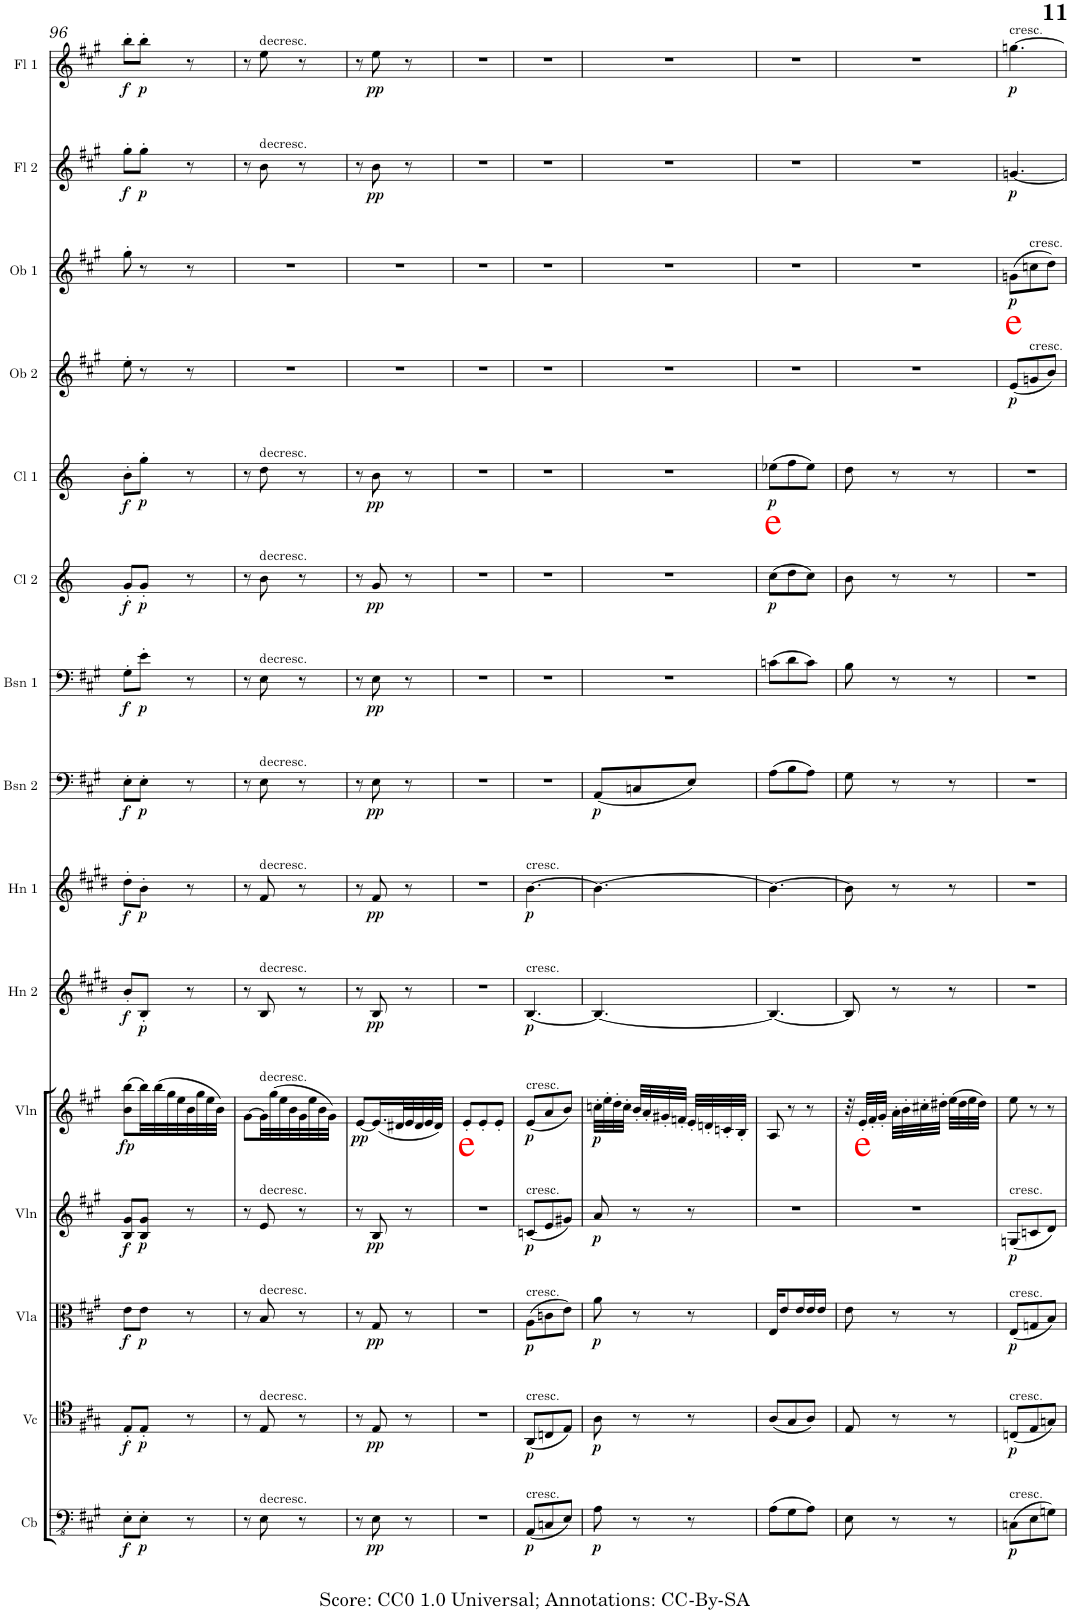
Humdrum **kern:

**kern	**dynam	**kern	**dynam	**kern	**dynam	**kern	**dynam	**kern	**text	**dynam	**kern	**dynam	**kern	**dynam	**kern	**dynam	**kern	**dynam	**kern	**dynam	**kern	**text	**dynam	**kern	**dynam	**kern	**text	**dynam	**kern	**dynam	**kern	**dynam
*part15	*part15	*part14	*part14	*part13	*part13	*part12	*part12	*part11	*part11	*part11	*part10	*part10	*part9	*part9	*part8	*part8	*part7	*part7	*part6	*part6	*part5	*part5	*part5	*part4	*part4	*part3	*part3	*part3	*part2	*part2	*part1	*part1
*staff15	*staff15	*staff14	*staff14	*staff13	*staff13	*staff12	*staff12	*staff11	*staff11	*staff11	*staff10	*staff10	*staff9	*staff9	*staff8	*staff8	*staff7	*staff7	*staff6	*staff6	*staff5	*staff5	*staff5	*staff4	*staff4	*staff3	*staff3	*staff3	*staff2	*staff2	*staff1	*staff1
*I"Contrabass	*	*I"Violoncello	*	*I"Viola	*	*I"Violin	*	*I"Violin	*	*	*I"F Horn 2 (orig. E and A)	*	*I"F Horn 1 (orig. E and A)	*	*I"Bassoon 2	*	*I"Bassoon 1	*	*I"A Clarinet 2	*	*I"A Clarinet 1	*	*	*I"Oboe 2	*	*I"Oboe 1	*	*	*I"Flute 2	*	*I"Flute 1	*
*I'Cb	*	*I'Vc	*	*I'Vla	*	*I'Vln	*	*I'Vln	*	*	*I'Hn 2	*	*I'Hn 1	*	*I'Bsn 2	*	*I'Bsn 1	*	*I'Cl 2	*	*I'Cl 1	*	*	*I'Ob 2	*	*I'Ob 1	*	*	*I'Fl 2	*	*I'Fl 1	*
!!LO:PB:g=z
*clefFv4	*	*clefC4	*	*clefC3	*	*clefG2	*	*clefG2	*	*	*clefG2	*	*clefG2	*	*clefF4	*	*clefF4	*	*clefG2	*	*clefG2	*	*	*clefG2	*	*clefG2	*	*	*clefG2	*	*clefG2	*
*	*	*	*	*	*	*	*	*	*	*	*Trd4c7	*	*Trd4c7	*	*	*	*	*	*Trd2c3	*	*Trd2c3	*	*	*	*	*	*	*	*	*	*	*
*k[f#c#g#]	*	*k[f#c#g#]	*	*k[f#c#g#]	*	*k[f#c#g#]	*	*k[f#c#g#]	*	*	*k[f#c#g#d#]	*	*k[f#c#g#d#]	*	*k[f#c#g#]	*	*k[f#c#g#]	*	*k[]	*	*k[]	*	*	*k[f#c#g#]	*	*k[f#c#g#]	*	*	*k[f#c#g#]	*	*k[f#c#g#]	*
*M3/8	*	*M3/8	*	*M3/8	*	*M3/8	*	*M3/8	*	*	*M3/8	*	*M3/8	*	*M3/8	*	*M3/8	*	*M3/8	*	*M3/8	*	*	*M3/8	*	*M3/8	*	*	*M3/8	*	*M3/8	*
=96	=96	=96	=96	=96	=96	=96	=96	=96	=96	=96	=96	=96	=96	=96	=96	=96	=96	=96	=96	=96	=96	=96	=96	=96	=96	=96	=96	=96	=96	=96	=96	=96
!	!LO:DY:b	!	!LO:DY:b	!	!LO:DY:b	!	!LO:DY:b	!	!	!LO:DY:b	!	!LO:DY:b	!	!LO:DY:b	!	!LO:DY:b	!	!LO:DY:b	!	!LO:DY:b	!	!	!LO:DY:b	!	!	!	!	!	!	!LO:DY:b	!	!LO:DY:b
8EE'\L	f	8E'/L	f	8e\L	f	8B/ 8g#/L	f	(8b\ 8bb\L	.	fp	8b'/L	f	8dd#'\L	f	8E'\L	f	8G#'\L	f	8g'/L	f	8b'\L	.	f	8ee'\	.	8gg#'\	.	.	8gg#'\L	f	8bb'\L	f
!	!LO:DY:b	!	!LO:DY:b	!	!LO:DY:b	!	!LO:DY:b	!	!	!	!	!LO:DY:b	!	!LO:DY:b	!	!LO:DY:b	!	!LO:DY:b	!	!LO:DY:b	!	!	!LO:DY:b	!	!	!	!	!	!	!LO:DY:b	!	!LO:DY:b
8EE'\J	p	8E'/J	p	8e\J	p	8B/ 8g#/J	p	32bb\LL)	.	.	8B'/J	p	8b'\J	p	8E'\J	p	8e'\J	p	8g'/J	p	8gg'\J	.	p	8r	.	8r	.	.	8gg#'\J	p	8bb'\J	p
.	.	.	.	.	.	.	.	(32bb\	.	.	.	.	.	.	.	.	.	.	.	.	.	.	.	.	.	.	.	.	.	.	.	.
.	.	.	.	.	.	.	.	32gg#\	.	.	.	.	.	.	.	.	.	.	.	.	.	.	.	.	.	.	.	.	.	.	.	.
.	.	.	.	.	.	.	.	32ee\	.	.	.	.	.	.	.	.	.	.	.	.	.	.	.	.	.	.	.	.	.	.	.	.
8r	.	8r	.	8r	.	8r	.	32b\	.	.	8r	.	8r	.	8r	.	8r	.	8r	.	8r	.	.	8r	.	8r	.	.	8r	.	8r	.
.	.	.	.	.	.	.	.	32gg#\	.	.	.	.	.	.	.	.	.	.	.	.	.	.	.	.	.	.	.	.	.	.	.	.
.	.	.	.	.	.	.	.	32ee\	.	.	.	.	.	.	.	.	.	.	.	.	.	.	.	.	.	.	.	.	.	.	.	.
.	.	.	.	.	.	.	.	32b\JJJ)	.	.	.	.	.	.	.	.	.	.	.	.	.	.	.	.	.	.	.	.	.	.	.	.
=97	=97	=97	=97	=97	=97	=97	=97	=97	=97	=97	=97	=97	=97	=97	=97	=97	=97	=97	=97	=97	=97	=97	=97	=97	=97	=97	=97	=97	=97	=97	=97	=97
8r	.	8r	.	8r	.	8r	.	[8g#\L	.	.	8r	.	8r	.	8r	.	8r	.	8r	.	8r	.	.	4.r	.	4.r	.	.	8r	.	8r	.
!	!	!	!	!	!	!	!	!	!	!	!	!	!	!	!	!	!	!	!	!	!	!	!	!	!	!	!	!	!	!	!LO:TX:a:t=decresc.	!
!	!	!	!	!	!	!	!	!	!	!	!	!	!	!	!	!	!	!	!	!	!	!	!	!	!	!	!	!	!LO:TX:a:t=decresc.	!	!	!
!	!	!	!	!	!	!	!	!	!	!	!	!	!	!	!	!	!	!	!	!	!LO:TX:a:t=decresc.	!	!	!	!	!	!	!	!	!	!	!
!	!	!	!	!	!	!	!	!	!	!	!	!	!	!	!	!	!	!	!LO:TX:a:t=decresc.	!	!	!	!	!	!	!	!	!	!	!	!	!
!	!	!	!	!	!	!	!	!	!	!	!	!	!	!	!	!	!LO:TX:a:t=decresc.	!	!	!	!	!	!	!	!	!	!	!	!	!	!	!
!	!	!	!	!	!	!	!	!	!	!	!	!	!	!	!LO:TX:a:t=decresc.	!	!	!	!	!	!	!	!	!	!	!	!	!	!	!	!	!
!	!	!	!	!	!	!	!	!	!	!	!	!	!LO:TX:a:t=decresc.	!	!	!	!	!	!	!	!	!	!	!	!	!	!	!	!	!	!	!
!	!	!	!	!	!	!	!	!	!	!	!LO:TX:a:t=decresc.	!	!	!	!	!	!	!	!	!	!	!	!	!	!	!	!	!	!	!	!	!
!	!	!	!	!	!	!	!	!LO:TX:a:t=decresc.	!	!	!	!	!	!	!	!	!	!	!	!	!	!	!	!	!	!	!	!	!	!	!	!
!	!	!	!	!	!	!LO:TX:a:t=decresc.	!	!	!	!	!	!	!	!	!	!	!	!	!	!	!	!	!	!	!	!	!	!	!	!	!	!
!	!	!	!	!LO:TX:a:t=decresc.	!	!	!	!	!	!	!	!	!	!	!	!	!	!	!	!	!	!	!	!	!	!	!	!	!	!	!	!
!	!	!LO:TX:a:t=decresc.	!	!	!	!	!	!	!	!	!	!	!	!	!	!	!	!	!	!	!	!	!	!	!	!	!	!	!	!	!	!
!LO:TX:a:t=decresc.	!	!	!	!	!	!	!	!	!	!	!	!	!	!	!	!	!	!	!	!	!	!	!	!	!	!	!	!	!	!	!	!
8EE\	.	8E/	.	8B/	.	8e/	.	32g#\LL]	.	.	8B/	.	8f#/	.	8E\	.	8E\	.	8b\	.	8dd\	.	.	.	.	.	.	.	8b\	.	8ee\	.
.	.	.	.	.	.	.	.	(32gg#\	.	.	.	.	.	.	.	.	.	.	.	.	.	.	.	.	.	.	.	.	.	.	.	.
.	.	.	.	.	.	.	.	32ee\	.	.	.	.	.	.	.	.	.	.	.	.	.	.	.	.	.	.	.	.	.	.	.	.
.	.	.	.	.	.	.	.	32b\	.	.	.	.	.	.	.	.	.	.	.	.	.	.	.	.	.	.	.	.	.	.	.	.
8r	.	8r	.	8r	.	8r	.	32g#\	.	.	8r	.	8r	.	8r	.	8r	.	8r	.	8r	.	.	.	.	.	.	.	8r	.	8r	.
.	.	.	.	.	.	.	.	32ee\	.	.	.	.	.	.	.	.	.	.	.	.	.	.	.	.	.	.	.	.	.	.	.	.
.	.	.	.	.	.	.	.	32b\	.	.	.	.	.	.	.	.	.	.	.	.	.	.	.	.	.	.	.	.	.	.	.	.
.	.	.	.	.	.	.	.	32g#\JJJ)	.	.	.	.	.	.	.	.	.	.	.	.	.	.	.	.	.	.	.	.	.	.	.	.
=98	=98	=98	=98	=98	=98	=98	=98	=98	=98	=98	=98	=98	=98	=98	=98	=98	=98	=98	=98	=98	=98	=98	=98	=98	=98	=98	=98	=98	=98	=98	=98	=98
!	!	!	!	!	!	!	!	!	!	!LO:DY:b	!	!	!	!	!	!	!	!	!	!	!	!	!	!	!	!	!	!	!	!	!	!
8r	.	8r	.	8r	.	8r	.	[8e/L	.	pp	8r	.	8r	.	8r	.	8r	.	8r	.	8r	.	.	4.r	.	4.r	.	.	8r	.	8r	.
!	!LO:DY:b	!	!LO:DY:b	!	!LO:DY:b	!	!LO:DY:b	!	!	!	!	!LO:DY:b	!	!LO:DY:b	!	!LO:DY:b	!	!LO:DY:b	!	!LO:DY:b	!	!	!LO:DY:b	!	!	!	!	!	!	!LO:DY:b	!	!LO:DY:b
8EE\	pp	8E/	pp	8G#/	pp	8B/	pp	(16.e/L]	.	.	8B/	pp	8f#/	pp	8E\	pp	8E\	pp	8g/	pp	8b\	.	pp	.	.	.	.	.	8b\	pp	8ee\	pp
.	.	.	.	.	.	.	.	32d#X/L	.	.	.	.	.	.	.	.	.	.	.	.	.	.	.	.	.	.	.	.	.	.	.	.
8r	.	8r	.	8r	.	8r	.	32e/	.	.	8r	.	8r	.	8r	.	8r	.	8r	.	8r	.	.	.	.	.	.	.	8r	.	8r	.
.	.	.	.	.	.	.	.	32d#/	.	.	.	.	.	.	.	.	.	.	.	.	.	.	.	.	.	.	.	.	.	.	.	.
.	.	.	.	.	.	.	.	32e/	.	.	.	.	.	.	.	.	.	.	.	.	.	.	.	.	.	.	.	.	.	.	.	.
.	.	.	.	.	.	.	.	32d#/JJJ)	.	.	.	.	.	.	.	.	.	.	.	.	.	.	.	.	.	.	.	.	.	.	.	.
=99	=99	=99	=99	=99	=99	=99	=99	=99	=99	=99	=99	=99	=99	=99	=99	=99	=99	=99	=99	=99	=99	=99	=99	=99	=99	=99	=99	=99	=99	=99	=99	=99
!	!	!	!	!	!	!	!	!	!LO:LY:b:color=#FF0000	!	!	!	!	!	!	!	!	!	!	!	!	!	!	!	!	!	!	!	!	!	!	!
4.r	.	4.r	.	4.r	.	4.r	.	8e'/L	e	.	4.r	.	4.r	.	4.r	.	4.r	.	4.r	.	4.r	.	.	4.r	.	4.r	.	.	4.r	.	4.r	.
.	.	.	.	.	.	.	.	8e'/	.	.	.	.	.	.	.	.	.	.	.	.	.	.	.	.	.	.	.	.	.	.	.	.
.	.	.	.	.	.	.	.	8e'/J	.	.	.	.	.	.	.	.	.	.	.	.	.	.	.	.	.	.	.	.	.	.	.	.
=100	=100	=100	=100	=100	=100	=100	=100	=100	=100	=100	=100	=100	=100	=100	=100	=100	=100	=100	=100	=100	=100	=100	=100	=100	=100	=100	=100	=100	=100	=100	=100	=100
!	!	!	!	!	!	!	!	!	!	!	!	!	!LO:TX:a:t=cresc.	!	!	!	!	!	!	!	!	!	!	!	!	!	!	!	!	!	!	!
!	!	!	!	!	!	!	!	!	!	!	!LO:TX:a:t=cresc.	!	!	!	!	!	!	!	!	!	!	!	!	!	!	!	!	!	!	!	!	!
!	!	!	!	!	!	!	!	!LO:TX:a:t=cresc.	!	!	!	!	!	!	!	!	!	!	!	!	!	!	!	!	!	!	!	!	!	!	!	!
!	!	!	!	!	!	!LO:TX:a:t=cresc.	!	!	!	!	!	!	!	!	!	!	!	!	!	!	!	!	!	!	!	!	!	!	!	!	!	!
!	!	!	!	!LO:TX:a:t=cresc.	!	!	!	!	!	!	!	!	!	!	!	!	!	!	!	!	!	!	!	!	!	!	!	!	!	!	!	!
!	!	!LO:TX:a:t=cresc.	!	!	!	!	!	!	!	!	!	!	!	!	!	!	!	!	!	!	!	!	!	!	!	!	!	!	!	!	!	!
!LO:TX:a:t=cresc.	!	!	!	!	!	!	!	!	!	!	!	!	!	!	!	!	!	!	!	!	!	!	!	!	!	!	!	!	!	!	!	!
!	!LO:DY:b	!	!LO:DY:b	!	!LO:DY:b	!	!LO:DY:b	!	!	!LO:DY:b	!	!LO:DY:b	!	!LO:DY:b	!	!	!	!	!	!	!	!	!	!	!	!	!	!	!	!	!	!
(8AAA/L	p	(8AA/L	p	(8A\L	p	(8cn/L	p	(8e/L	.	p	[4.B/	p	[4.b\	p	4.r	.	4.r	.	4.r	.	4.r	.	.	4.r	.	4.r	.	.	4.r	.	4.r	.
8CCn/	.	8Cn/	.	8cn\	.	8e/	.	8a/	.	.	.	.	.	.	.	.	.	.	.	.	.	.	.	.	.	.	.	.	.	.	.	.
8EE/J)	.	8E/J)	.	8e\J)	.	8g#X/J)	.	8b/J)	.	.	.	.	.	.	.	.	.	.	.	.	.	.	.	.	.	.	.	.	.	.	.	.
=101	=101	=101	=101	=101	=101	=101	=101	=101	=101	=101	=101	=101	=101	=101	=101	=101	=101	=101	=101	=101	=101	=101	=101	=101	=101	=101	=101	=101	=101	=101	=101	=101
!	!LO:DY:b	!	!LO:DY:b	!	!LO:DY:b	!	!LO:DY:b	!	!	!LO:DY:b	!	!	!	!	!	!LO:DY:b	!	!	!	!	!	!	!	!	!	!	!	!	!	!	!	!
8AA\	p	8A\	p	8a\	p	8a/	p	32ccn'\LLL	.	p	4.B/_	.	4.b\_	.	(8AA/L	p	4.r	.	4.r	.	4.r	.	.	4.r	.	4.r	.	.	4.r	.	4.r	.
.	.	.	.	.	.	.	.	32ee'\	.	.	.	.	.	.	.	.	.	.	.	.	.	.	.	.	.	.	.	.	.	.	.	.
.	.	.	.	.	.	.	.	32dd'\	.	.	.	.	.	.	.	.	.	.	.	.	.	.	.	.	.	.	.	.	.	.	.	.
.	.	.	.	.	.	.	.	32cc'\JJJ	.	.	.	.	.	.	.	.	.	.	.	.	.	.	.	.	.	.	.	.	.	.	.	.
8r	.	8r	.	8r	.	8r	.	32b'/LLL	.	.	.	.	.	.	8Cn/	.	.	.	.	.	.	.	.	.	.	.	.	.	.	.	.	.
.	.	.	.	.	.	.	.	32a'/	.	.	.	.	.	.	.	.	.	.	.	.	.	.	.	.	.	.	.	.	.	.	.	.
.	.	.	.	.	.	.	.	32g#X'/	.	.	.	.	.	.	.	.	.	.	.	.	.	.	.	.	.	.	.	.	.	.	.	.
.	.	.	.	.	.	.	.	32fn'/JJJ	.	.	.	.	.	.	.	.	.	.	.	.	.	.	.	.	.	.	.	.	.	.	.	.
8r	.	8r	.	8r	.	8r	.	32e'/LLL	.	.	.	.	.	.	8E/J)	.	.	.	.	.	.	.	.	.	.	.	.	.	.	.	.	.
.	.	.	.	.	.	.	.	32dn'/	.	.	.	.	.	.	.	.	.	.	.	.	.	.	.	.	.	.	.	.	.	.	.	.
.	.	.	.	.	.	.	.	32cn'/	.	.	.	.	.	.	.	.	.	.	.	.	.	.	.	.	.	.	.	.	.	.	.	.
.	.	.	.	.	.	.	.	32B'/JJJ	.	.	.	.	.	.	.	.	.	.	.	.	.	.	.	.	.	.	.	.	.	.	.	.
=102	=102	=102	=102	=102	=102	=102	=102	=102	=102	=102	=102	=102	=102	=102	=102	=102	=102	=102	=102	=102	=102	=102	=102	=102	=102	=102	=102	=102	=102	=102	=102	=102
!	!	!	!	!	!	!	!	!	!	!	!	!	!	!	!	!	!	!	!	!LO:DY:b	!	!LO:LY:b:color=#FF0000	!LO:DY:b	!	!	!	!	!	!	!	!	!
(8AA\L	.	(8A/L	.	16E/KL	.	4.r	.	8A/	.	.	4.B/_	.	4.b\_	.	(8A\L	.	(8cn\L	.	(8cc\L	p	(8ee-X\L	e	p	4.r	.	4.r	.	.	4.r	.	4.r	.
.	.	.	.	8e/	.	.	.	.	.	.	.	.	.	.	.	.	.	.	.	.	.	.	.	.	.	.	.	.	.	.	.	.
8GG#\	.	8G#/	.	.	.	.	.	8r	.	.	.	.	.	.	8B\	.	8d\	.	8dd\	.	8ff\	.	.	.	.	.	.	.	.	.	.	.
.	.	.	.	16e/L	.	.	.	.	.	.	.	.	.	.	.	.	.	.	.	.	.	.	.	.	.	.	.	.	.	.	.	.
8AA\J)	.	8A/J)	.	16e/	.	.	.	8r	.	.	.	.	.	.	8A\J)	.	8c\J)	.	8cc\J)	.	8ee-\J)	.	.	.	.	.	.	.	.	.	.	.
.	.	.	.	16e/JJ	.	.	.	.	.	.	.	.	.	.	.	.	.	.	.	.	.	.	.	.	.	.	.	.	.	.	.	.
=103	=103	=103	=103	=103	=103	=103	=103	=103	=103	=103	=103	=103	=103	=103	=103	=103	=103	=103	=103	=103	=103	=103	=103	=103	=103	=103	=103	=103	=103	=103	=103	=103
8EE\	.	8E/	.	8e\	.	4.r	.	32r	.	.	8B/]	.	8b\]	.	8G#\	.	8B\	.	8b\	.	8dd\	.	.	4.r	.	4.r	.	.	4.r	.	4.r	.
!	!	!	!	!	!	!	!	!	!LO:LY:b:color=#FF0000	!	!	!	!	!	!	!	!	!	!	!	!	!	!	!	!	!	!	!	!	!	!	!
.	.	.	.	.	.	.	.	32e'/LLL	e	.	.	.	.	.	.	.	.	.	.	.	.	.	.	.	.	.	.	.	.	.	.	.
.	.	.	.	.	.	.	.	32f#'/	.	.	.	.	.	.	.	.	.	.	.	.	.	.	.	.	.	.	.	.	.	.	.	.
.	.	.	.	.	.	.	.	32g#'/JJJ	.	.	.	.	.	.	.	.	.	.	.	.	.	.	.	.	.	.	.	.	.	.	.	.
8r	.	8r	.	8r	.	.	.	32a'\LLL	.	.	8r	.	8r	.	8r	.	8r	.	8r	.	8r	.	.	.	.	.	.	.	.	.	.	.
.	.	.	.	.	.	.	.	32b'\	.	.	.	.	.	.	.	.	.	.	.	.	.	.	.	.	.	.	.	.	.	.	.	.
.	.	.	.	.	.	.	.	32cc#X'\	.	.	.	.	.	.	.	.	.	.	.	.	.	.	.	.	.	.	.	.	.	.	.	.
.	.	.	.	.	.	.	.	32dd#X'\JJJ	.	.	.	.	.	.	.	.	.	.	.	.	.	.	.	.	.	.	.	.	.	.	.	.
8r	.	8r	.	8r	.	.	.	(32ee\LLL	.	.	8r	.	8r	.	8r	.	8r	.	8r	.	8r	.	.	.	.	.	.	.	.	.	.	.
.	.	.	.	.	.	.	.	32dd#\	.	.	.	.	.	.	.	.	.	.	.	.	.	.	.	.	.	.	.	.	.	.	.	.
.	.	.	.	.	.	.	.	32ee\	.	.	.	.	.	.	.	.	.	.	.	.	.	.	.	.	.	.	.	.	.	.	.	.
.	.	.	.	.	.	.	.	32dd#\JJJ)	.	.	.	.	.	.	.	.	.	.	.	.	.	.	.	.	.	.	.	.	.	.	.	.
=104	=104	=104	=104	=104	=104	=104	=104	=104	=104	=104	=104	=104	=104	=104	=104	=104	=104	=104	=104	=104	=104	=104	=104	=104	=104	=104	=104	=104	=104	=104	=104	=104
!	!	!	!	!	!	!	!	!	!	!	!	!	!	!	!	!	!	!	!	!	!	!	!	!	!	!	!	!	!	!	!LO:TX:a:t=cresc.	!
!	!	!	!	!	!	!LO:TX:a:t=cresc.	!	!	!	!	!	!	!	!	!	!	!	!	!	!	!	!	!	!	!	!	!	!	!	!	!	!
!	!	!	!	!LO:TX:a:t=cresc.	!	!	!	!	!	!	!	!	!	!	!	!	!	!	!	!	!	!	!	!	!	!	!	!	!	!	!	!
!	!	!LO:TX:a:t=cresc.	!	!	!	!	!	!	!	!	!	!	!	!	!	!	!	!	!	!	!	!	!	!	!	!	!	!	!	!	!	!
!LO:TX:a:t=cresc.	!	!	!	!	!	!	!	!	!	!	!	!	!	!	!	!	!	!	!	!	!	!	!	!	!	!	!	!	!	!	!	!
!	!LO:DY:b	!	!LO:DY:b	!	!LO:DY:b	!	!LO:DY:b	!	!	!	!	!	!	!	!	!	!	!	!	!	!	!	!	!	!LO:DY:b	!	!LO:LY:b:color=#FF0000	!LO:DY:b	!	!LO:DY:b	!	!LO:DY:b
(8CCn\L	p	(8Cn/L	p	(8E/L	p	(8Gn/L	p	8ee\	.	.	4.r	.	4.r	.	4.r	.	4.r	.	4.r	.	4.r	.	.	(8e/L	p	(8gn\L	e	p	[4.gn/	p	[4.ggn\	p
!	!	!	!	!	!	!	!	!	!	!	!	!	!	!	!	!	!	!	!	!	!	!	!	!	!	!LO:TX:a:t=cresc.	!	!	!	!	!	!
!	!	!	!	!	!	!	!	!	!	!	!	!	!	!	!	!	!	!	!	!	!	!	!	!LO:TX:a:t=cresc.	!	!	!	!	!	!	!	!
8EE\	.	8E/	.	8Gn/	.	8cn/	.	8r	.	.	.	.	.	.	.	.	.	.	.	.	.	.	.	8gn/	.	8ccn\	.	.	.	.	.	.
8GGn\J)	.	8Gn/J)	.	8B/J)	.	8d/J)	.	8r	.	.	.	.	.	.	.	.	.	.	.	.	.	.	.	8b/J)	.	8dd\J)	.	.	.	.	.	.
=	=	=	=	=	=	=	=	=	=	=	=	=	=	=	=	=	=	=	=	=	=	=	=	=	=	=	=	=	=	=	=	=
*-	*-	*-	*-	*-	*-	*-	*-	*-	*-	*-	*-	*-	*-	*-	*-	*-	*-	*-	*-	*-	*-	*-	*-	*-	*-	*-	*-	*-	*-	*-	*-	*-
